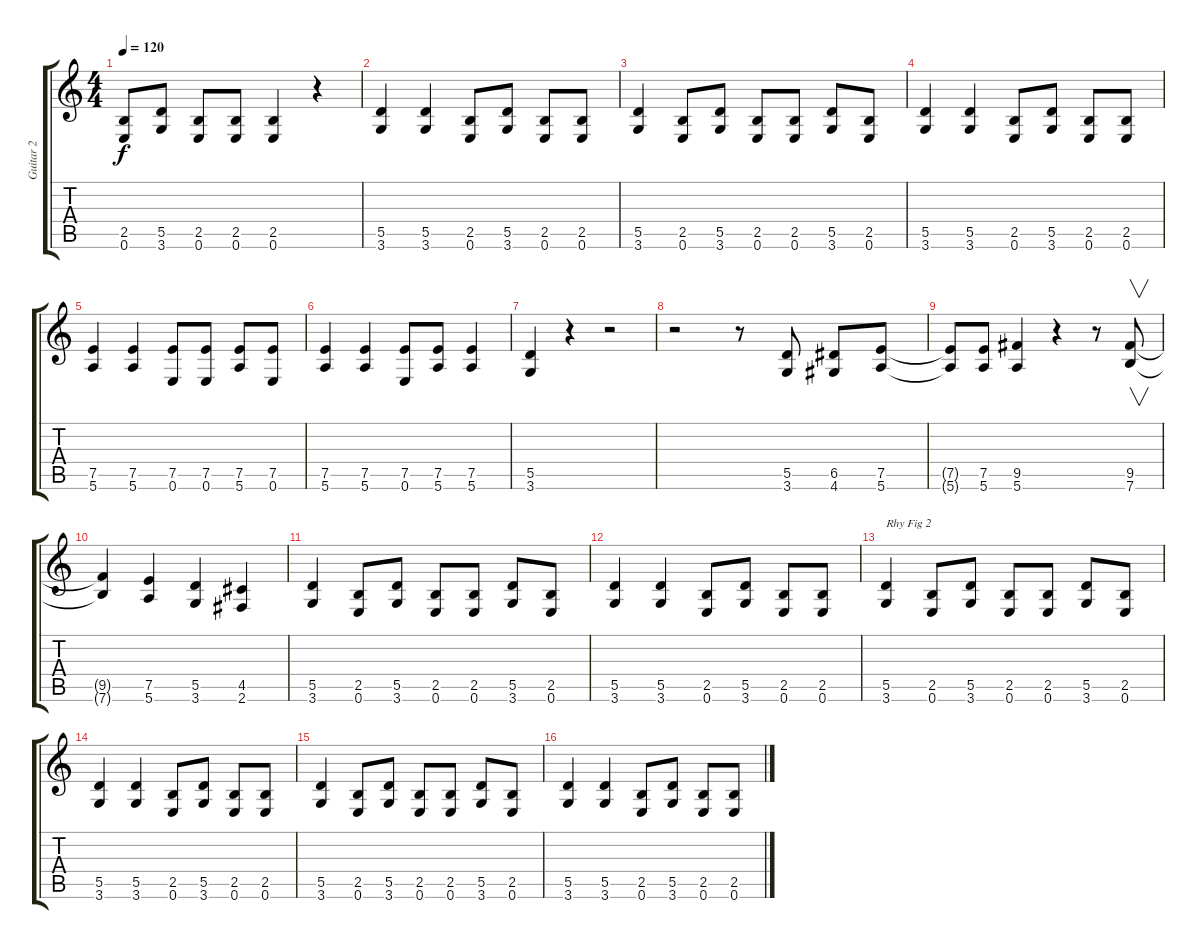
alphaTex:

\track ("Guitar 2" "Guitar 2") {instrument overdrivenguitar}
\staff {score tabs}
\tuning (E4 B3 G3 D3 A2 E2) {hide}
\ts (4 4)
\tempo 120
\clef g2
\ks c
(2.5 0.6).8{dy f} (5.5 3.6).8 (2.5 0.6).8 (2.5 0.6).8 (2.5 0.6).4 r.4 |
(5.5 3.6).4 (5.5 3.6).4 (2.5 0.6).8 (5.5 3.6).8 (2.5 0.6).8 (2.5 0.6).8 |
(5.5 3.6).4 (2.5 0.6).8 (5.5 3.6).8 (2.5 0.6).8 (2.5 0.6).8 (5.5 3.6).8 (2.5 0.6).8 |
(5.5 3.6).4 (5.5 3.6).4 (2.5 0.6).8 (5.5 3.6).8 (2.5 0.6).8 (2.5 0.6).8 |
(7.5 5.6).4 (7.5 5.6).4 (7.5 0.6).8 (7.5 0.6).8 (7.5 5.6).8 (7.5 0.6).8 |
(7.5 5.6).4 (7.5 5.6).4 (7.5 0.6).8 (7.5 5.6).8 (7.5 5.6).4 |
(5.5 3.6).4 r.4 r.2 |
r.2 r.8 (5.5 3.6).8 (6.5 4.6).8 (7.5 5.6).8 |
(7.5{t} 5.6{t}).8 (7.5 5.6).8 (9.5 5.6).4 r.4 r.8 (9.5 7.6).8{v} |
(9.5{t} 7.6{t}).4 (7.5 5.6).4 (5.5 3.6).4 (4.5 2.6).4 |
(5.5 3.6).4 (2.5 0.6).8 (5.5 3.6).8 (2.5 0.6).8 (2.5 0.6).8 (5.5 3.6).8 (2.5 0.6).8 |
(5.5 3.6).4 (5.5 3.6).4 (2.5 0.6).8 (5.5 3.6).8 (2.5 0.6).8 (2.5 0.6).8 |
(5.5 3.6).4{txt "Rhy Fig 2"} (2.5 0.6).8 (5.5 3.6).8 (2.5 0.6).8 (2.5 0.6).8 (5.5 3.6).8 (2.5 0.6).8 |
(5.5 3.6).4 (5.5 3.6).4 (2.5 0.6).8 (5.5 3.6).8 (2.5 0.6).8 (2.5 0.6).8 |
(5.5 3.6).4 (2.5 0.6).8 (5.5 3.6).8 (2.5 0.6).8 (2.5 0.6).8 (5.5 3.6).8 (2.5 0.6).8 |
(5.5 3.6).4 (5.5 3.6).4 (2.5 0.6).8 (5.5 3.6).8 (2.5 0.6).8 (2.5 0.6).8
